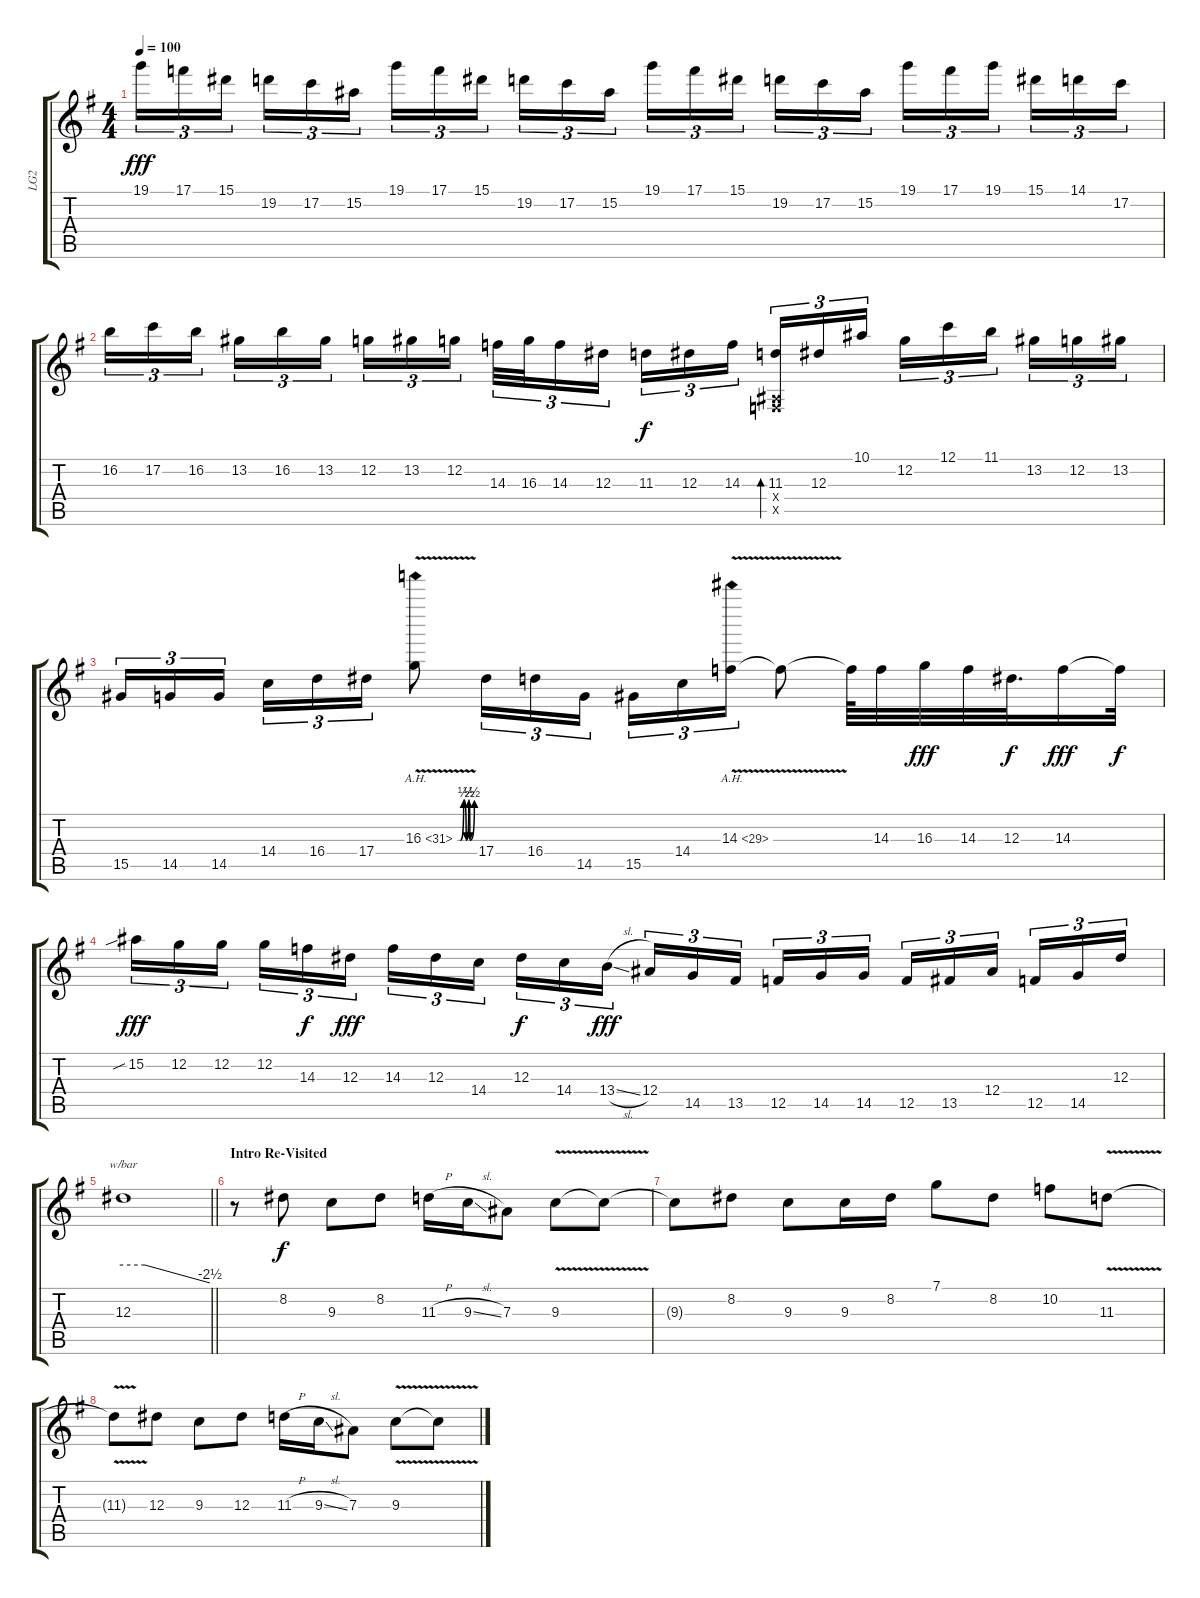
\track ("LG2" "LG2") {instrument distortionguitar}
\staff {score tabs}
\tuning (C4 G3 Eb3 Bb2 F2 C2) {hide}
\ts (4 4)
\tempo 100
\clef g2
\ks eminor
19.1.16{tu (3 2) dy fff} 17.1.16{tu (3 2)} 15.1.16{tu (3 2) beam splitsecondary} 19.2.16{tu (3 2)} 17.2.16{tu (3 2)} 15.2.16{tu (3 2)} 19.1.16{tu (3 2)} 17.1.16{tu (3 2)} 15.1.16{tu (3 2) beam splitsecondary} 19.2.16{tu (3 2)} 17.2.16{tu (3 2)} 15.2.16{tu (3 2)} 19.1.16{tu (3 2)} 17.1.16{tu (3 2)} 15.1.16{tu (3 2) beam splitsecondary} 19.2.16{tu (3 2)} 17.2.16{tu (3 2)} 15.2.16{tu (3 2)} 19.1.16{tu (3 2)} 17.1.16{tu (3 2)} 19.1.16{tu (3 2) beam splitsecondary} 15.1.16{tu (3 2)} 14.1.16{tu (3 2)} 17.2.16{tu (3 2)} |
16.2.16{tu (3 2)} 17.2.16{tu (3 2)} 16.2.16{tu (3 2) beam splitsecondary} 13.2.16{tu (3 2)} 16.2.16{tu (3 2)} 13.2.16{tu (3 2)} 12.2.16{tu (3 2)} 13.2.16{tu (3 2)} 12.2.16{tu (3 2) beam splitsecondary} 14.3.32{tu (3 2)} 16.3.32{tu (3 2)} 14.3.16{tu (3 2)} 12.3.16{tu (3 2)} 11.3.16{tu (3 2) dy f} 12.3.16{tu (3 2)} 14.3.16{tu (3 2) beam splitsecondary} (11.3 0.4{x} 0.5{x}).16{tu (3 2) bd 240} 12.3.16{tu (3 2)} 10.1.16{tu (3 2)} 12.2.16{tu (3 2)} 12.1.16{tu (3 2)} 11.1.16{tu (3 2) beam splitsecondary} 13.2.16{tu (3 2)} 12.2.16{tu (3 2)} 13.2.16{tu (3 2)} |
15.5.16{tu (3 2)} 14.5.16{tu (3 2)} 14.5.16{tu (3 2) beam splitsecondary} 14.4.16{tu (3 2)} 16.4.16{tu (3 2)} 17.4.16{tu (3 2)} 16.3{be (custom 0 0 10 0 22 2 31 0 40 2 44 0 60 2) ah 15 v}.8 17.4.16{tu (3 2)} 16.4.16{tu (3 2)} 14.5.16{tu (3 2)} 15.5.16{tu (3 2)} 14.4.16{tu (3 2)} 14.3{ah 15 v}.16{tu (3 2)} 14.3{t}.8 14.3{t}.64 14.3.32 16.3.32{dy fff} 14.3.32 12.3.32{d dy f} 14.3.16{dy fff} 14.3{t}.32{dy f} |
15.2{sib}.16{tu (3 2) dy fff} 12.2.16{tu (3 2)} 12.2.16{tu (3 2) beam splitsecondary} 12.2.16{tu (3 2)} 14.3.16{tu (3 2) dy f} 12.3.16{tu (3 2) dy fff} 14.3.16{tu (3 2)} 12.3.16{tu (3 2)} 14.4.16{tu (3 2) beam splitsecondary} 12.3.16{tu (3 2) dy f} 14.4.16{tu (3 2)} 13.4{sl}.16{tu (3 2) dy fff} 12.4.16{tu (3 2)} 14.5.16{tu (3 2)} 13.5.16{tu (3 2) beam splitsecondary} 12.5.16{tu (3 2)} 14.5.16{tu (3 2)} 14.5.16{tu (3 2)} 12.5.16{tu (3 2)} 13.5.16{tu (3 2)} 12.4.16{tu (3 2) beam splitsecondary} 12.5.16{tu (3 2)} 14.5.16{tu (3 2)} 12.3.16{tu (3 2)} |
\barLineRight lightlight
12.3.1{tbe (custom default 0 0 15 0 60 -10)} |
\section ("" "Intro Re-Visited")
r.8 8.2.8{dy f} 9.3.8 8.2.8 11.3{h}.16 9.3{sl}.16 7.3.8 9.3{v}.8 9.3{t}.8 |
9.3{t}.8 8.2.8 9.3.8 9.3.16 8.2.16 7.1.8 8.2.8 10.2.8 11.3{v}.8 |
11.3{t}.8 12.3.8 9.3.8 12.3.8 11.3{h}.16 9.3{sl}.16 7.3.8 9.3{v}.8 9.3{t}.8
